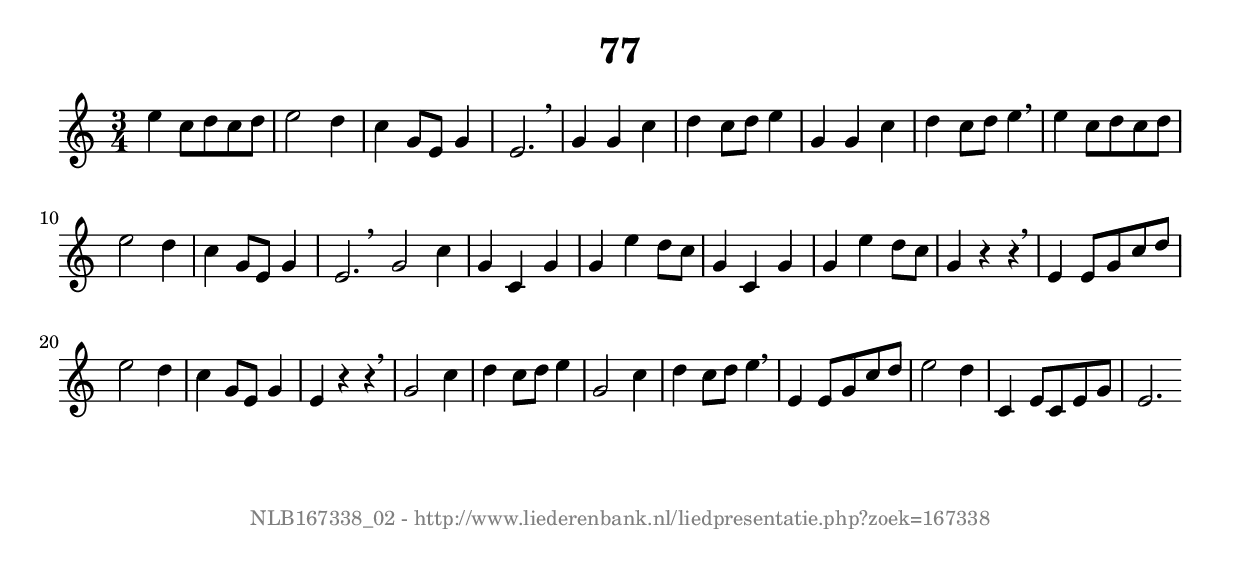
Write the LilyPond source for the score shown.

%
% produced by wce2krn 1.64 (7 June 2014)
%
\version"2.16"
#(append! paper-alist '(("long" . (cons (* 210 mm) (* 2000 mm)))))
#(set-default-paper-size "long")
sb = {\breathe}
mBreak = {\breathe }
bBreak = {\breathe }
x = {\once\override NoteHead #'style = #'cross }
gl=\glissando
itime={\override Staff.TimeSignature #'stencil = ##f }
ficta = {\once\set suggestAccidentals = ##t}
fine = {\once\override Score.RehearsalMark #'self-alignment-X = #1 \mark \markup {\italic{Fine}}}
dc = {\once\override Score.RehearsalMark #'self-alignment-X = #1 \mark \markup {\italic{D.C.}}}
dcf = {\once\override Score.RehearsalMark #'self-alignment-X = #1 \mark \markup {\italic{D.C. al Fine}}}
dcc = {\once\override Score.RehearsalMark #'self-alignment-X = #1 \mark \markup {\italic{D.C. al Coda}}}
ds = {\once\override Score.RehearsalMark #'self-alignment-X = #1 \mark \markup {\italic{D.S.}}}
dsf = {\once\override Score.RehearsalMark #'self-alignment-X = #1 \mark \markup {\italic{D.S. al Fine}}}
dsc = {\once\override Score.RehearsalMark #'self-alignment-X = #1 \mark \markup {\italic{D.S. al Coda}}}
pv = {\set Score.repeatCommands = #'((volta "1"))}
sv = {\set Score.repeatCommands = #'((volta "2"))}
tv = {\set Score.repeatCommands = #'((volta "3"))}
qv = {\set Score.repeatCommands = #'((volta "4"))}
xv = {\set Score.repeatCommands = #'((volta #f))}
\header{ tagline = ""
title = "77"
}
\score {{
\key c \major
\relative g''
{
\set melismaBusyProperties = #'()
\time 3/4
\tempo 4=120
\override Score.MetronomeMark #'transparent = ##t
\override Score.RehearsalMark #'break-visibility = #(vector #t #t #f)
e4 c8 d c d e2 d4 c g8 e g4 e2. \mBreak \bar "|"
g4 g c d c8 d e4 g, g c d c8 d e4 \mBreak \bar "|"
e4 c8 d c d e2 d4 c g8 e g4 e2. \bar ":|:" \bBreak
g2 c4 g c, g' g e' d8 c g4 c, g' g e' d8 c g4 r4 r4 \mBreak \bar "|"
e4 e8 g c d e2 d4 c g8 e g4 e r4 r4 \mBreak \bar "|"
g2 c4 d c8 d e4 g,2 c4 d c8 d e4 \mBreak \bar "|"
e,4 e8 g c d e2 d4 c, e8 c e g e2. \bar ":|"
 }}
 \midi { }
 \layout {
            indent = 0.0\cm
}
}
\markup { \vspace #0 } \markup { \with-color #grey \fill-line { \center-column { \smaller "NLB167338_02 - http://www.liederenbank.nl/liedpresentatie.php?zoek=167338" } } }
